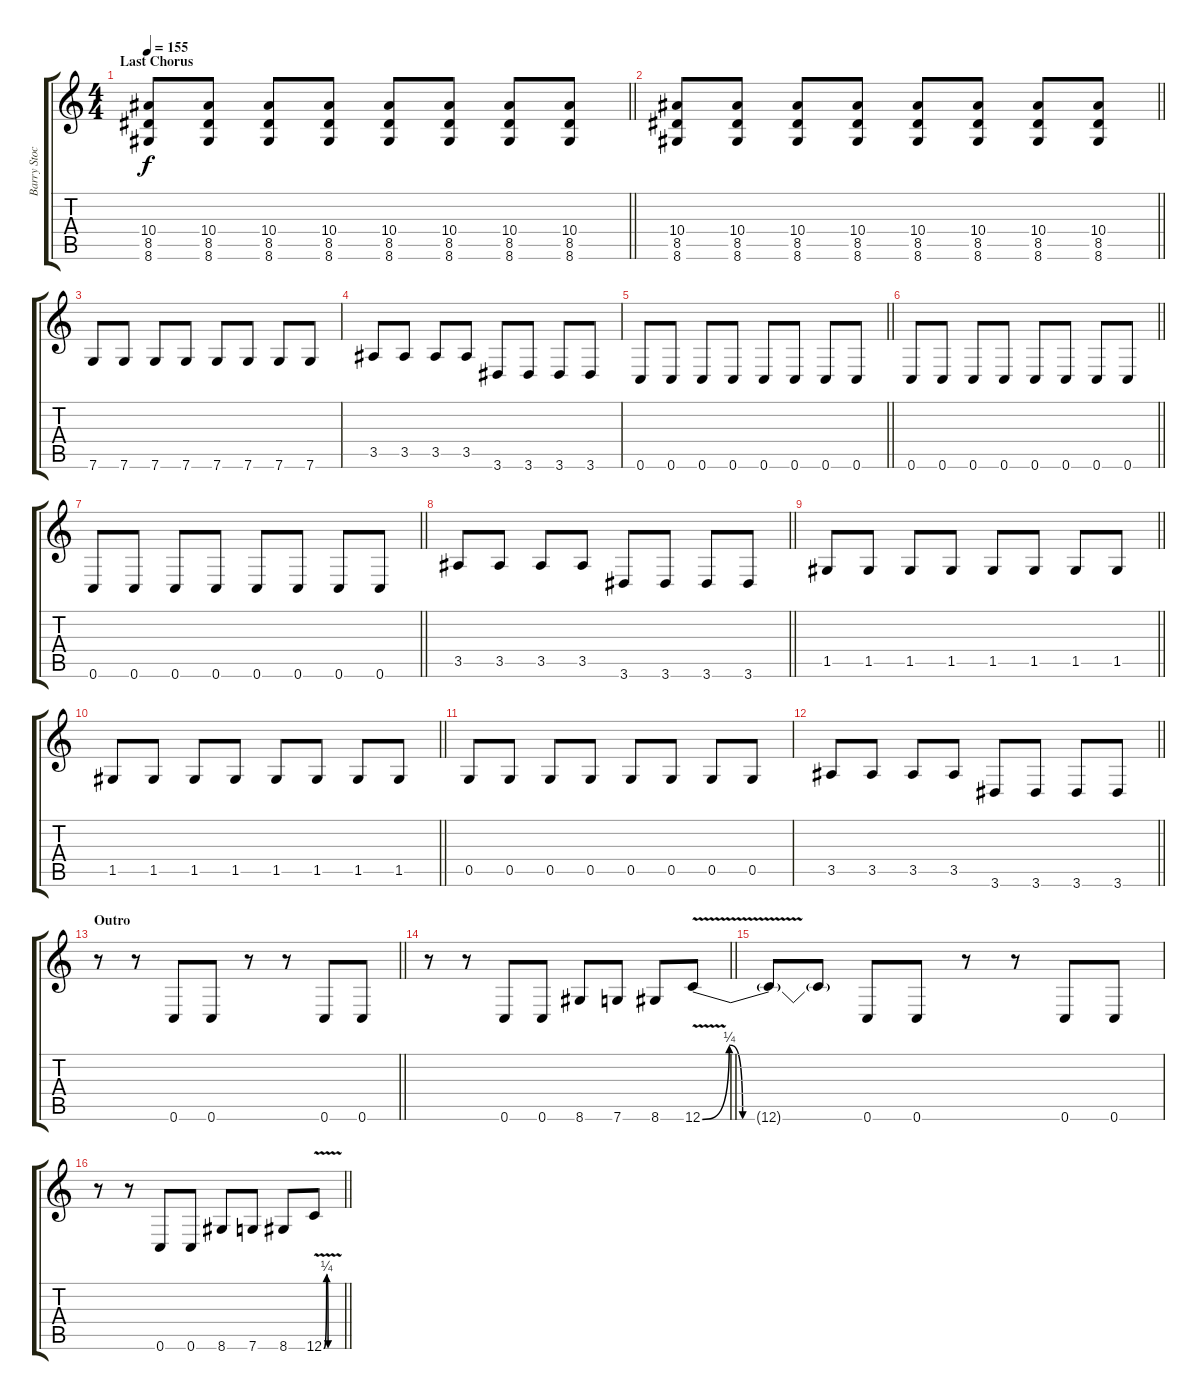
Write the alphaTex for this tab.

\track ("Barry Stock" "Barry Stoc") {instrument distortionguitar}
\staff {score tabs}
\tuning (D4 A3 F3 C3 G2 C2) {hide}
\ts (4 4)
\section ("" "Last Chorus")
\tempo 155
\clef g2
\barLineRight lightlight
\ks c
(10.4 8.5 8.6).8{dy f} (10.4 8.5 8.6).8 (10.4 8.5 8.6).8 (10.4 8.5 8.6).8 (10.4 8.5 8.6).8 (10.4 8.5 8.6).8 (10.4 8.5 8.6).8 (10.4 8.5 8.6).8 |
\barLineRight lightlight
(10.4 8.5 8.6).8 (10.4 8.5 8.6).8 (10.4 8.5 8.6).8 (10.4 8.5 8.6).8 (10.4 8.5 8.6).8 (10.4 8.5 8.6).8 (10.4 8.5 8.6).8 (10.4 8.5 8.6).8 |
7.6.8 7.6.8 7.6.8 7.6.8 7.6.8 7.6.8 7.6.8 7.6.8 |
3.5.8 3.5.8 3.5.8 3.5.8 3.6.8 3.6.8 3.6.8 3.6.8 |
\barLineRight lightlight
0.6.8 0.6.8 0.6.8 0.6.8 0.6.8 0.6.8 0.6.8 0.6.8 |
\barLineRight lightlight
0.6.8 0.6.8 0.6.8 0.6.8 0.6.8 0.6.8 0.6.8 0.6.8 |
\barLineRight lightlight
0.6.8 0.6.8 0.6.8 0.6.8 0.6.8 0.6.8 0.6.8 0.6.8 |
\barLineRight lightlight
3.5.8 3.5.8 3.5.8 3.5.8 3.6.8 3.6.8 3.6.8 3.6.8 |
\barLineRight lightlight
1.5.8 1.5.8 1.5.8 1.5.8 1.5.8 1.5.8 1.5.8 1.5.8 |
\barLineRight lightlight
1.5.8 1.5.8 1.5.8 1.5.8 1.5.8 1.5.8 1.5.8 1.5.8 |
0.5.8 0.5.8 0.5.8 0.5.8 0.5.8 0.5.8 0.5.8 0.5.8 |
\barLineRight lightlight
3.5.8 3.5.8 3.5.8 3.5.8 3.6.8 3.6.8 3.6.8 3.6.8 |
\section ("" "Outro")
\barLineRight lightlight
r.8 r.8 0.6.8 0.6.8 r.8 r.8 0.6.8 0.6.8 |
\barLineRight lightlight
r.8 r.8 0.6.8 0.6.8 8.6.8 7.6.8 8.6.8 12.6{be (custom 0 0 10 1 15 0 60 0) v}.8 |
12.6{t}.8 12.6{t}.8 0.6.8 0.6.8 r.8 r.8 0.6.8 0.6.8 |
\barLineRight lightlight
r.8 r.8 0.6.8 0.6.8 8.6.8 7.6.8 8.6.8 12.6{be (custom 0 0 10 1 15 0 60 0) v}.8
